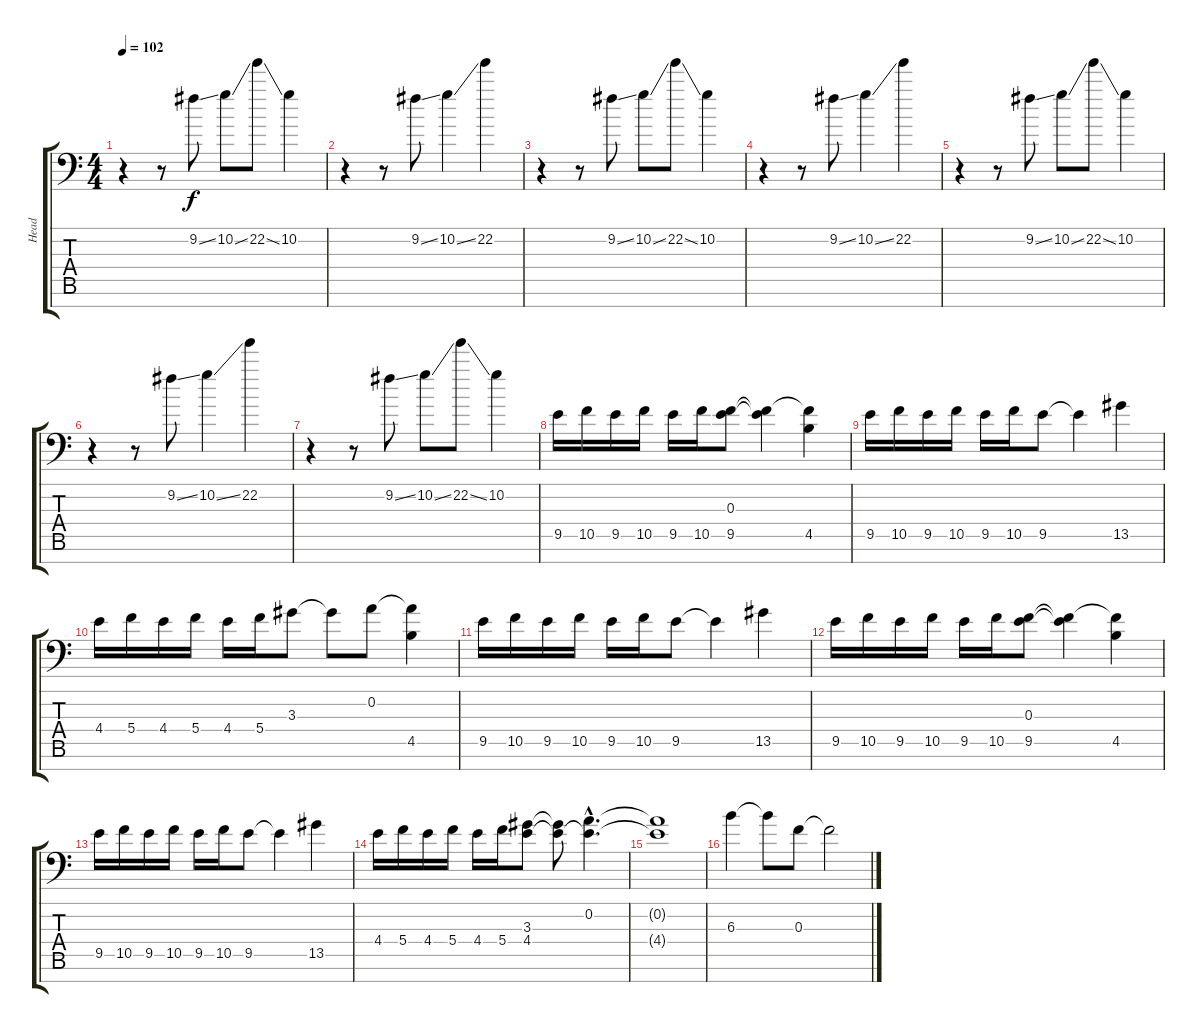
\track ("Head" "Head") {instrument distortionguitar}
\staff {score tabs}
\tuning (D4 A3 F3 C3 G2 D2 A1) {hide}
\ts (4 4)
\tempo 102
\clef f4
\ks c
r.4{dy f} r.8 9.2{ss}.8 10.2{ss}.8 22.2{ss}.8 10.2.4 |
r.4{volume 12 instrument lead2sawtooth} r.8 9.2{ss}.8 10.2{ss}.4 22.2.4 |
r.4 r.8 9.2{ss}.8 10.2{ss}.8 22.2{ss}.8 10.2.4 |
r.4{volume 12 instrument lead2sawtooth} r.8 9.2{ss}.8 10.2{ss}.4 22.2.4 |
r.4 r.8 9.2{ss}.8 10.2{ss}.8 22.2{ss}.8 10.2.4 |
r.4{volume 12 instrument lead2sawtooth} r.8 9.2{ss}.8 10.2{ss}.4 22.2.4 |
r.4 r.8 9.2{ss}.8 10.2{ss}.8 22.2{ss}.8 10.2.4 |
9.5.16{volume 16 instrument distortionguitar} 10.5.16 9.5.16 10.5.16 9.5.16 10.5.16 (0.3 9.5).8 (0.3{t} 9.5{t}).4 (0.3{t} 4.5).4 |
9.5.16 10.5.16 9.5.16 10.5.16 9.5.16 10.5.16 9.5.8 9.5{t}.4 13.5.4 |
4.4.16 5.4.16 4.4.16 5.4.16 4.4.16 5.4.16 3.3.8 3.3{t}.8 0.2.8 (0.2{t} 4.5).4 |
9.5.16 10.5.16 9.5.16 10.5.16 9.5.16 10.5.16 9.5.8 9.5{t}.4 13.5.4 |
9.5.16{volume 16 instrument distortionguitar} 10.5.16 9.5.16 10.5.16 9.5.16 10.5.16 (0.3 9.5).8 (0.3{t} 9.5{t}).4 (0.3{t} 4.5).4 |
9.5.16 10.5.16 9.5.16 10.5.16 9.5.16 10.5.16 9.5.8 9.5{t}.4 13.5.4 |
4.4.16 5.4.16 4.4.16 5.4.16 4.4.16 5.4.16 (3.3 4.4).8 (3.3{t} 4.4{t}).8 (0.2{hac} 4.4{hac t}).4{d} |
(0.2{t} 4.4{t}).1 |
6.3.4{volume 14} 6.3{t}.8 0.3.8 0.3{t}.2
